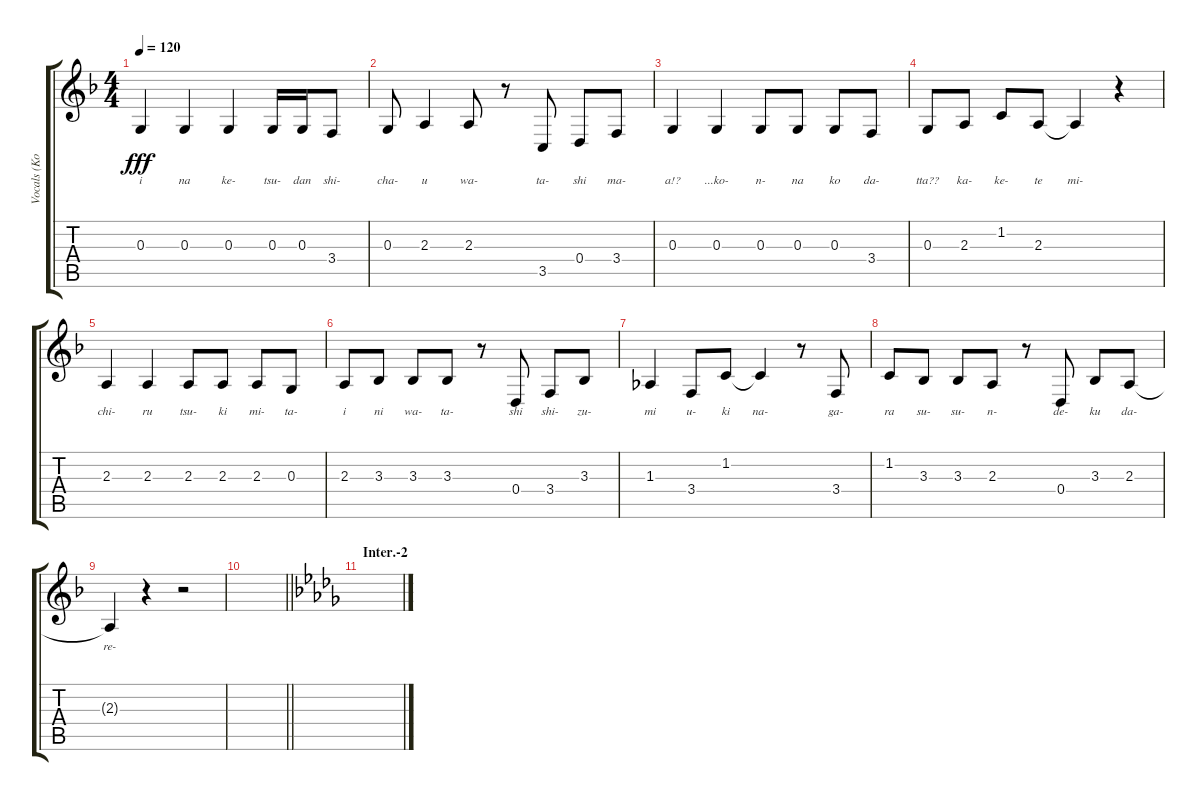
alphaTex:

\track ("Vocals (Kotobuki Tsumugi)" "Vocals (Ko") {instrument altosax}
\staff {score tabs}
\tuning (E4 B3 G3 D3 A2 E2) {hide}
\ts (4 4)
\tempo 120
\clef g2
\ks f
0.3.4{lyrics (0 "i") lyrics (1 "") lyrics (2 "") lyrics (3 "") lyrics (4 "") dy fff} 0.3.4{lyrics (0 "na") lyrics (1 "") lyrics (2 "") lyrics (3 "") lyrics (4 "")} 0.3.4{lyrics (0 "ke-") lyrics (1 "") lyrics (2 "") lyrics (3 "") lyrics (4 "")} 0.3.16{lyrics (0 "tsu-") lyrics (1 "") lyrics (2 "") lyrics (3 "") lyrics (4 "")} 0.3.16{lyrics (0 "dan") lyrics (1 "") lyrics (2 "") lyrics (3 "") lyrics (4 "")} 3.4.8{lyrics (0 "shi-") lyrics (1 "") lyrics (2 "") lyrics (3 "") lyrics (4 "")} |
0.3.8{lyrics (0 "cha-") lyrics (1 "") lyrics (2 "") lyrics (3 "") lyrics (4 "")} 2.3.4{lyrics (0 "u") lyrics (1 "") lyrics (2 "") lyrics (3 "") lyrics (4 "")} 2.3.8{lyrics (0 "wa-") lyrics (1 "") lyrics (2 "") lyrics (3 "") lyrics (4 "")} r.8 3.5.8{lyrics (0 "ta-") lyrics (1 "") lyrics (2 "") lyrics (3 "") lyrics (4 "")} 0.4.8{lyrics (0 "shi") lyrics (1 "") lyrics (2 "") lyrics (3 "") lyrics (4 "")} 3.4.8{lyrics (0 "ma-") lyrics (1 "") lyrics (2 "") lyrics (3 "") lyrics (4 "")} |
0.3.4{lyrics (0 "a!?") lyrics (1 "") lyrics (2 "") lyrics (3 "") lyrics (4 "")} 0.3.4{lyrics (0 "...ko-") lyrics (1 "") lyrics (2 "") lyrics (3 "") lyrics (4 "")} 0.3.8{lyrics (0 "n-") lyrics (1 "") lyrics (2 "") lyrics (3 "") lyrics (4 "")} 0.3.8{lyrics (0 "na") lyrics (1 "") lyrics (2 "") lyrics (3 "") lyrics (4 "")} 0.3.8{lyrics (0 "ko") lyrics (1 "") lyrics (2 "") lyrics (3 "") lyrics (4 "")} 3.4.8{lyrics (0 "da-") lyrics (1 "") lyrics (2 "") lyrics (3 "") lyrics (4 "")} |
0.3.8{lyrics (0 "tta??") lyrics (1 "") lyrics (2 "") lyrics (3 "") lyrics (4 "")} 2.3.8{lyrics (0 "ka-") lyrics (1 "") lyrics (2 "") lyrics (3 "") lyrics (4 "")} 1.2.8{lyrics (0 "ke-") lyrics (1 "") lyrics (2 "") lyrics (3 "") lyrics (4 "")} 2.3.8{lyrics (0 "te") lyrics (1 "") lyrics (2 "") lyrics (3 "") lyrics (4 "")} 2.3{t}.4{lyrics (0 "mi-") lyrics (1 "") lyrics (2 "") lyrics (3 "") lyrics (4 "")} r.4 |
2.3.4{lyrics (0 "chi-") lyrics (1 "") lyrics (2 "") lyrics (3 "") lyrics (4 "")} 2.3.4{lyrics (0 "ru") lyrics (1 "") lyrics (2 "") lyrics (3 "") lyrics (4 "")} 2.3.8{lyrics (0 "tsu-") lyrics (1 "") lyrics (2 "") lyrics (3 "") lyrics (4 "")} 2.3.8{lyrics (0 "ki") lyrics (1 "") lyrics (2 "") lyrics (3 "") lyrics (4 "")} 2.3.8{lyrics (0 "mi-") lyrics (1 "") lyrics (2 "") lyrics (3 "") lyrics (4 "")} 0.3.8{lyrics (0 "ta-") lyrics (1 "") lyrics (2 "") lyrics (3 "") lyrics (4 "")} |
2.3.8{lyrics (0 "i") lyrics (1 "") lyrics (2 "") lyrics (3 "") lyrics (4 "")} 3.3.8{lyrics (0 "ni") lyrics (1 "") lyrics (2 "") lyrics (3 "") lyrics (4 "")} 3.3.8{lyrics (0 "wa-") lyrics (1 "") lyrics (2 "") lyrics (3 "") lyrics (4 "")} 3.3.8{lyrics (0 "ta-") lyrics (1 "") lyrics (2 "") lyrics (3 "") lyrics (4 "")} r.8 0.4.8{lyrics (0 "shi") lyrics (1 "") lyrics (2 "") lyrics (3 "") lyrics (4 "")} 3.4.8{lyrics (0 "shi-") lyrics (1 "") lyrics (2 "") lyrics (3 "") lyrics (4 "")} 3.3.8{lyrics (0 "zu-") lyrics (1 "") lyrics (2 "") lyrics (3 "") lyrics (4 "")} |
1.3.4{lyrics (0 "mi") lyrics (1 "") lyrics (2 "") lyrics (3 "") lyrics (4 "")} 3.4.8{lyrics (0 "u-") lyrics (1 "") lyrics (2 "") lyrics (3 "") lyrics (4 "")} 1.2.8{lyrics (0 "ki") lyrics (1 "") lyrics (2 "") lyrics (3 "") lyrics (4 "")} 1.2{t}.4{lyrics (0 "na-") lyrics (1 "") lyrics (2 "") lyrics (3 "") lyrics (4 "")} r.8 3.4.8{lyrics (0 "ga-") lyrics (1 "") lyrics (2 "") lyrics (3 "") lyrics (4 "")} |
1.2.8{lyrics (0 "ra") lyrics (1 "") lyrics (2 "") lyrics (3 "") lyrics (4 "")} 3.3.8{lyrics (0 "su-") lyrics (1 "") lyrics (2 "") lyrics (3 "") lyrics (4 "")} 3.3.8{lyrics (0 "su-") lyrics (1 "") lyrics (2 "") lyrics (3 "") lyrics (4 "")} 2.3.8{lyrics (0 "n-") lyrics (1 "") lyrics (2 "") lyrics (3 "") lyrics (4 "")} r.8 0.4.8{lyrics (0 "de-") lyrics (1 "") lyrics (2 "") lyrics (3 "") lyrics (4 "")} 3.3.8{lyrics (0 "ku") lyrics (1 "") lyrics (2 "") lyrics (3 "") lyrics (4 "")} 2.3.8{lyrics (0 "da-") lyrics (1 "") lyrics (2 "") lyrics (3 "") lyrics (4 "")} |
2.3{t}.4{lyrics (0 "re-") lyrics (1 "") lyrics (2 "") lyrics (3 "") lyrics (4 "")} r.4 r.2 |
\barLineRight lightlight
|
\section ("" "Inter.-2")
\ks db
